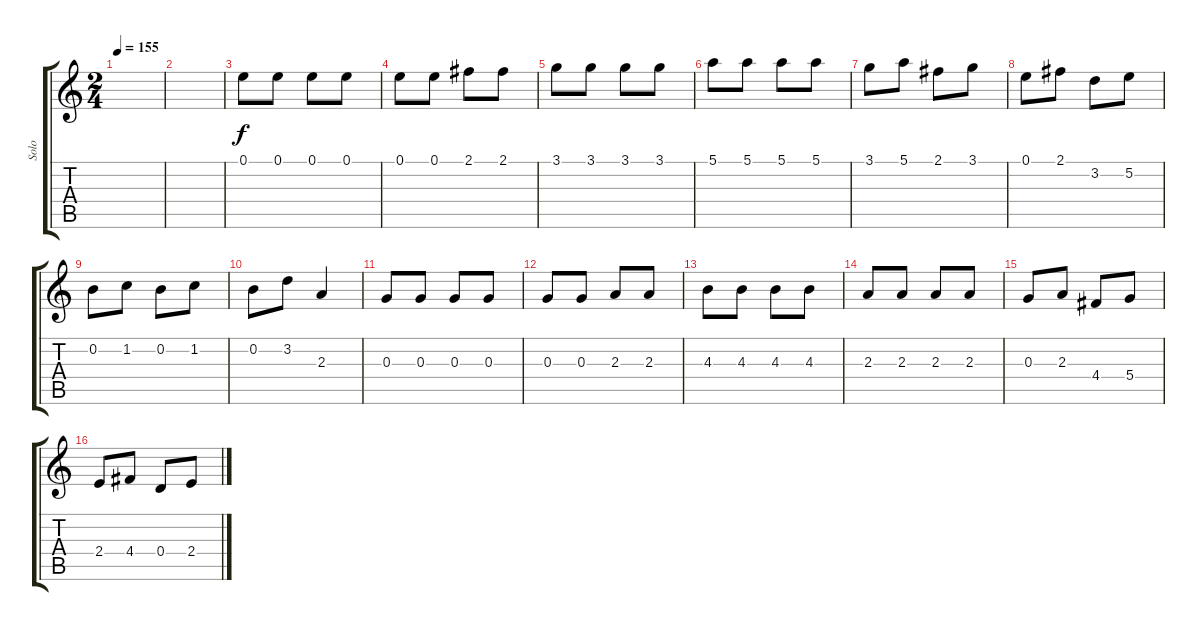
\track ("Solo" "Solo") {instrument distortionguitar}
\staff {score tabs}
\tuning (E4 B3 G3 D3 A2 E2) {hide}
\ts (2 4)
\tempo 155
\clef g2
\ks c
|
|
0.1.8 0.1.8 0.1.8 0.1.8 |
0.1.8 0.1.8 2.1.8 2.1.8 |
3.1.8 3.1.8 3.1.8 3.1.8 |
5.1.8 5.1.8 5.1.8 5.1.8 |
3.1.8 5.1.8 2.1.8 3.1.8 |
0.1.8 2.1.8 3.2.8 5.2.8 |
0.2.8 1.2.8 0.2.8 1.2.8 |
0.2.8 3.2.8 2.3.4 |
0.3.8 0.3.8 0.3.8 0.3.8 |
0.3.8 0.3.8 2.3.8 2.3.8 |
4.3.8 4.3.8 4.3.8 4.3.8 |
2.3.8 2.3.8 2.3.8 2.3.8 |
0.3.8 2.3.8 4.4.8 5.4.8 |
2.4.8 4.4.8 0.4.8 2.4.8
